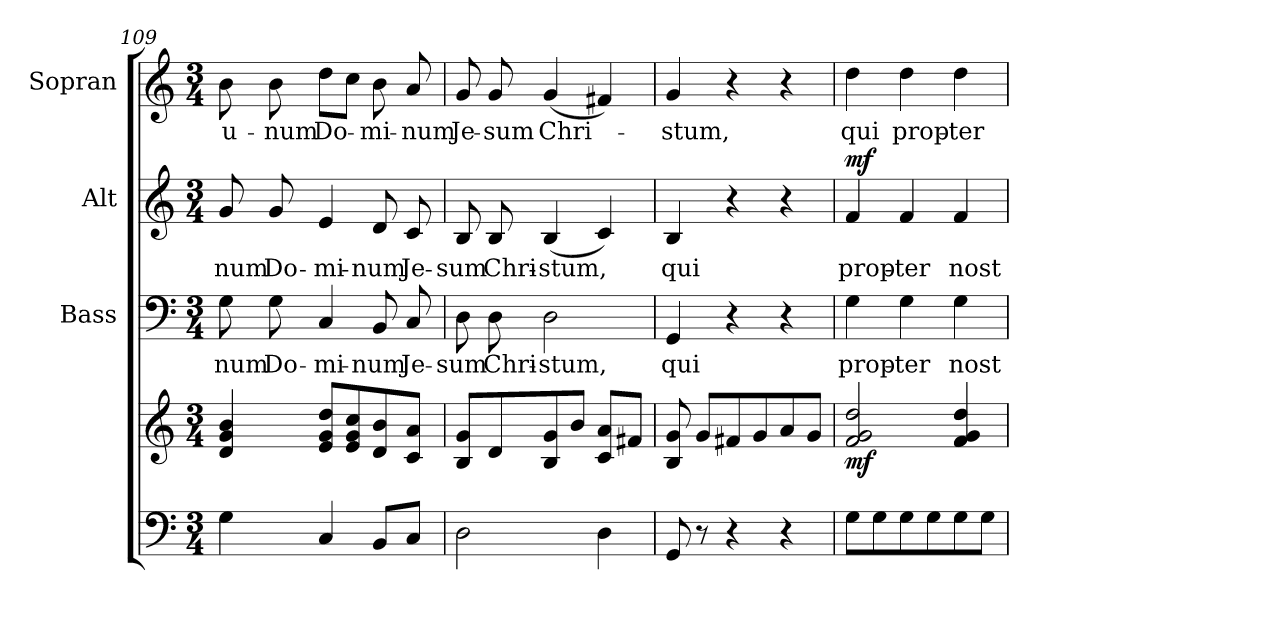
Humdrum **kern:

**kern	**kern	**dynam	**kern	**text	**kern	**text	**dynam	**kern	**text
*part4	*part4	*part4	*part3	*part3	*part2	*part2	*part2	*part1	*part1
*staff5	*staff4	*staff4/5	*staff3	*staff3	*staff2	*staff2	*staff2	*staff1	*staff1
*	*	*	*I"Bass	*	*I"Alt	*	*	*I"Sopran	*
*	*	*	*I'B.	*	*I'A.	*	*	*I'S.	*
*clefF4	*clefG2	*	*clefF4	*	*clefG2	*	*	*clefG2	*
*k[]	*k[]	*	*k[]	*	*k[]	*	*	*k[]	*
*C:	*C:	*	*C:	*	*C:	*	*	*C:	*
*M3/4	*M3/4	*	*M3/4	*	*M3/4	*	*	*M3/4	*
=109	=109	=109	=109	=109	=109	=109	=109	=109	=109
!	!	!	!	!LO:LY:b	!	!LO:LY:b	!	!	!LO:LY:b
4G\	4d/ 4g/ 4b/	.	8G\	-num	8g/	-num	.	8b\	u-
!	!	!	!	!LO:LY:b	!	!LO:LY:b	!	!	!LO:LY:b
.	.	.	8G\	Do-	8g/	Do-	.	8b\	-num
!	!	!	!	!LO:LY:b	!	!LO:LY:b	!	!	!LO:LY:b
4C/	8e/ 8g/ 8dd/L	.	4C/	-mi-	4e/	-mi-	.	8dd\L	Do-
.	8e/ 8g/ 8cc/	.	.	.	.	.	.	8cc\J	.
!	!	!	!	!LO:LY:b	!	!LO:LY:b	!	!	!LO:LY:b
8BB/L	8d/ 8b/	.	8BB/	-num	8d/	-num	.	8b\	-mi-
!	!	!	!	!LO:LY:b	!	!LO:LY:b	!	!	!LO:LY:b
8C/J	8c/ 8a/J	.	8C/	Je-	8c/	Je-	.	8a/	-num
=110	=110	=110	=110	=110	=110	=110	=110	=110	=110
!	!	!	!	!LO:LY:b	!	!LO:LY:b	!	!	!LO:LY:b
2D\	8B/ 8g/L	.	8D\	-sum	8B/	-sum	.	8g/	Je-
!	!	!	!	!LO:LY:b	!	!LO:LY:b	!	!	!LO:LY:b
.	8d/	.	8D\	Chri-	8B/	Chri-	.	8g/	-sum
!	!	!	!	!LO:LY:b	!	!LO:LY:b	!	!	!LO:LY:b
.	8B/ 8g/	.	2D\	-stum,	(<4B/	-stum,	.	(<4g/	Chri-
.	8b/J	.	.	.	.	.	.	.	.
4D\	8c/ 8a/L	.	.	.	4c/)	.	.	4f#X/)	.
.	8f#X/J	.	.	.	.	.	.	.	.
!!LO:LB:g=z
=111	=111	=111	=111	=111	=111	=111	=111	=111	=111
!	!	!	!	!LO:LY:b	!	!LO:LY:b	!	!	!LO:LY:b
8GG/	8B/ 8g/	.	4GG/	qui	4B/	qui	.	4g/	-stum,
8r	8g/L	.	.	.	.	.	.	.	.
4r	8f#X/	.	4r	.	4r	.	.	4r	.
.	8g/	.	.	.	.	.	.	.	.
4r	8a/	.	4r	.	4r	.	.	4r	.
.	8g/J	.	.	.	.	.	.	.	.
=112	=112	=112	=112	=112	=112	=112	=112	=112	=112
!	!	!LO:DY:b	!	!LO:LY:b	!	!LO:LY:b	!LO:DY:a	!	!LO:LY:b
8G\L	2f/ 2g/ 2dd/	mf	4G\	prop-	4f/	prop-	mf	4dd\	qui
8G\	.	.	.	.	.	.	.	.	.
!	!	!	!	!LO:LY:b	!	!LO:LY:b	!	!	!LO:LY:b
8G\	.	.	4G\	-ter	4f/	-ter	.	4dd\	prop-
8G\	.	.	.	.	.	.	.	.	.
!	!	!	!	!LO:LY:b	!	!LO:LY:b	!	!	!LO:LY:b
8G\	4f/ 4g/ 4dd/	.	4G\	nost-	4f/	nost-	.	4dd\	-ter
8G\J	.	.	.	.	.	.	.	.	.
=	=	=	=	=	=	=	=	=	=
*-	*-	*-	*-	*-	*-	*-	*-	*-	*-
